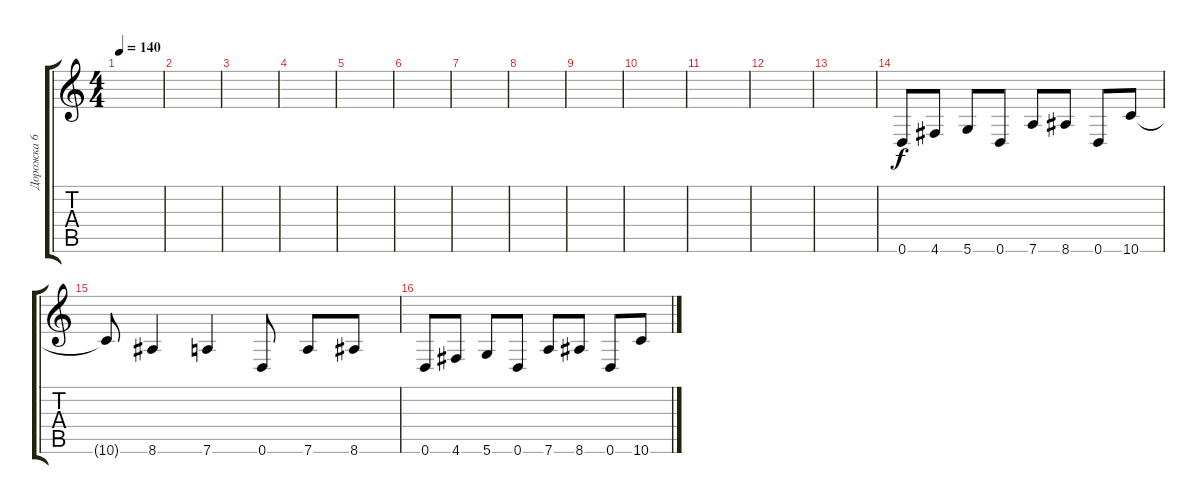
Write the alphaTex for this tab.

\track ("Дорожка 6" "Дорожка 6") {instrument overdrivenguitar}
\staff {score tabs}
\tuning (E4 B3 G3 D3 A2 D2) {hide}
\ts (4 4)
\tempo 140
\clef g2
\ks c
|
|
|
|
|
|
|
|
|
|
|
|
|
0.6.8 4.6.8 5.6.8 0.6.8 7.6.8 8.6.8 0.6.8 10.6.8 |
10.6{t}.8 8.6.4 7.6.4 0.6.8 7.6.8 8.6.8 |
0.6.8 4.6.8 5.6.8 0.6.8 7.6.8 8.6.8 0.6.8 10.6.8
